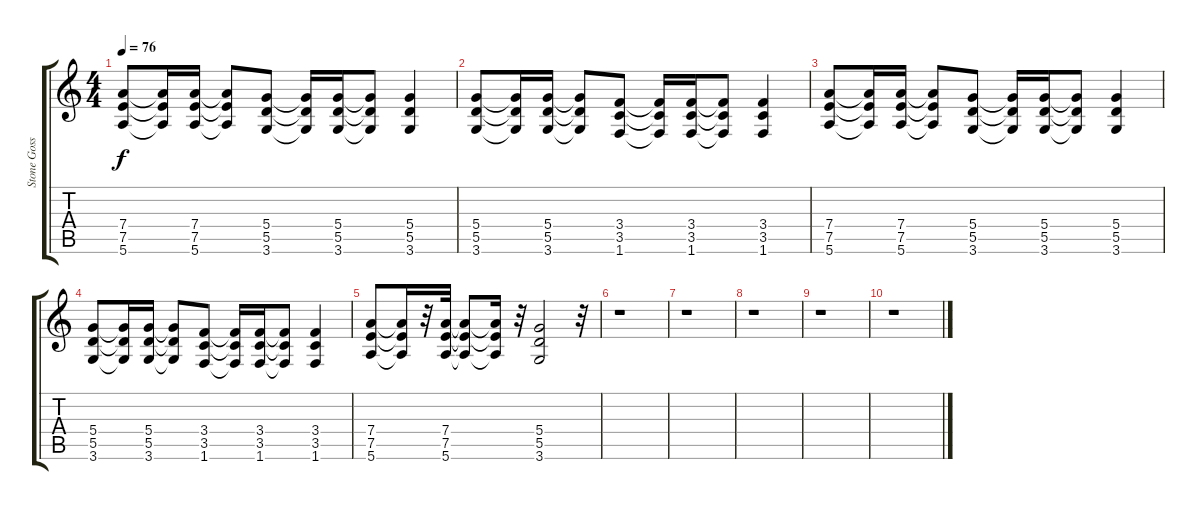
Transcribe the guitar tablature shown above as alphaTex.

\track ("Stone Gossard  (Gtr.1)" "Stone Goss") {instrument overdrivenguitar}
\staff {score tabs}
\tuning (E4 B3 G3 D3 A2 E2) {hide}
\ts (4 4)
\tempo 76
\clef g2
\ks c
(7.4 7.5 5.6).8{dy f} (7.4{t} 7.5{t} 5.6{t}).16 (7.4 7.5 5.6).16 (7.4{t} 7.5{t} 5.6{t}).8 (5.4 5.5 3.6).8 (5.4{t} 5.5{t} 3.6{t}).16 (5.4 5.5 3.6).16 (5.4{t} 5.5{t} 3.6{t}).8 (5.4 5.5 3.6).4 |
(5.4 5.5 3.6).8 (5.4{t} 5.5{t} 3.6{t}).16 (5.4 5.5 3.6).16 (5.4{t} 5.5{t} 3.6{t}).8 (3.4 3.5 1.6).8 (3.4{t} 3.5{t} 1.6{t}).16 (3.4 3.5 1.6).16 (3.4{t} 3.5{t} 1.6{t}).8 (3.4 3.5 1.6).4 |
(7.4 7.5 5.6).8 (7.4{t} 7.5{t} 5.6{t}).16 (7.4 7.5 5.6).16 (7.4{t} 7.5{t} 5.6{t}).8 (5.4 5.5 3.6).8 (5.4{t} 5.5{t} 3.6{t}).16 (5.4 5.5 3.6).16 (5.4{t} 5.5{t} 3.6{t}).8 (5.4 5.5 3.6).4 |
(5.4 5.5 3.6).8 (5.4{t} 5.5{t} 3.6{t}).16 (5.4 5.5 3.6).16 (5.4{t} 5.5{t} 3.6{t}).8 (3.4 3.5 1.6).8 (3.4{t} 3.5{t} 1.6{t}).16 (3.4 3.5 1.6).16 (3.4{t} 3.5{t} 1.6{t}).8 (3.4 3.5 1.6).4 |
(7.4 7.5 5.6).8 (7.4{t} 7.5{t} 5.6{t}).16 r.32 (7.4 7.5 5.6).32 (7.4{t} 7.5{t} 5.6{t}).8 (7.4{t} 7.5{t} 5.6{t}).16 r.32 (5.4 5.5 3.6).2 r.32 |
r.1 |
r.1 |
r.1 |
r.1 |
r.1
